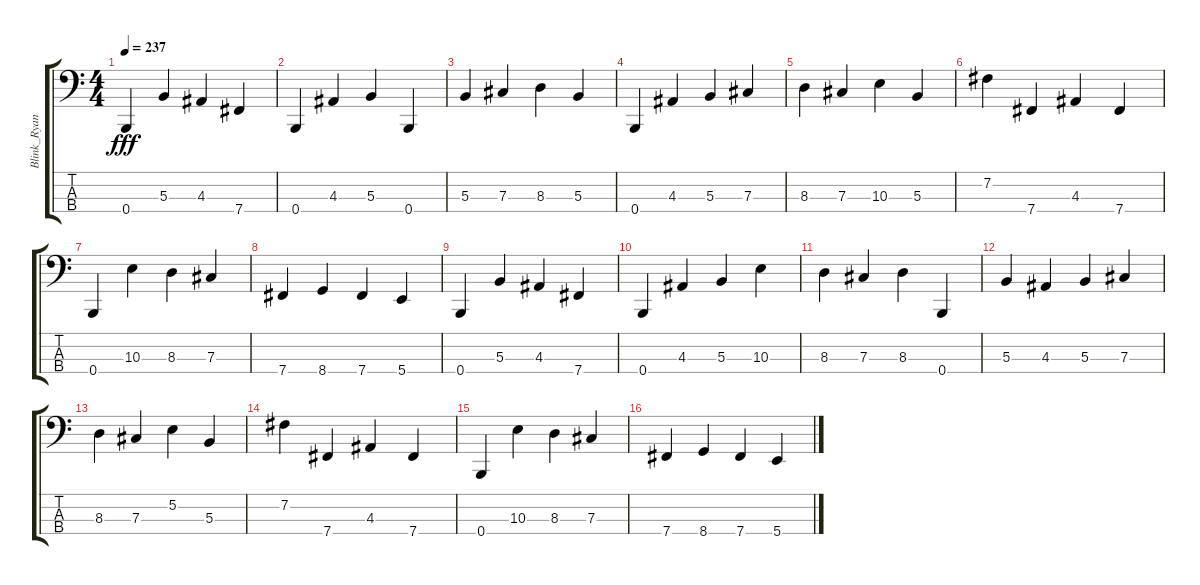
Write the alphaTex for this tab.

\track ("Blink_Ryan" "Blink_Ryan") {instrument electricbasspick}
\staff {score tabs}
\tuning (E2 B1 Gb1 B0) {hide}
\ts (4 4)
\tempo 237
\clef f4
\ks c
0.4.4{dy fff} 5.3.4 4.3.4 7.4.4 |
0.4.4 4.3.4 5.3.4 0.4.4 |
5.3.4 7.3.4 8.3.4 5.3.4 |
0.4.4 4.3.4 5.3.4 7.3.4 |
8.3.4 7.3.4 10.3.4 5.3.4 |
7.2.4 7.4.4 4.3.4 7.4.4 |
0.4.4 10.3.4 8.3.4 7.3.4 |
7.4.4 8.4.4 7.4.4 5.4.4 |
0.4.4 5.3.4 4.3.4 7.4.4 |
0.4.4 4.3.4 5.3.4 10.3.4 |
8.3.4 7.3.4 8.3.4 0.4.4 |
5.3.4 4.3.4 5.3.4 7.3.4 |
8.3.4 7.3.4 5.2.4 5.3.4 |
7.2.4 7.4.4 4.3.4 7.4.4 |
0.4.4 10.3.4 8.3.4 7.3.4 |
7.4.4 8.4.4 7.4.4 5.4.4
